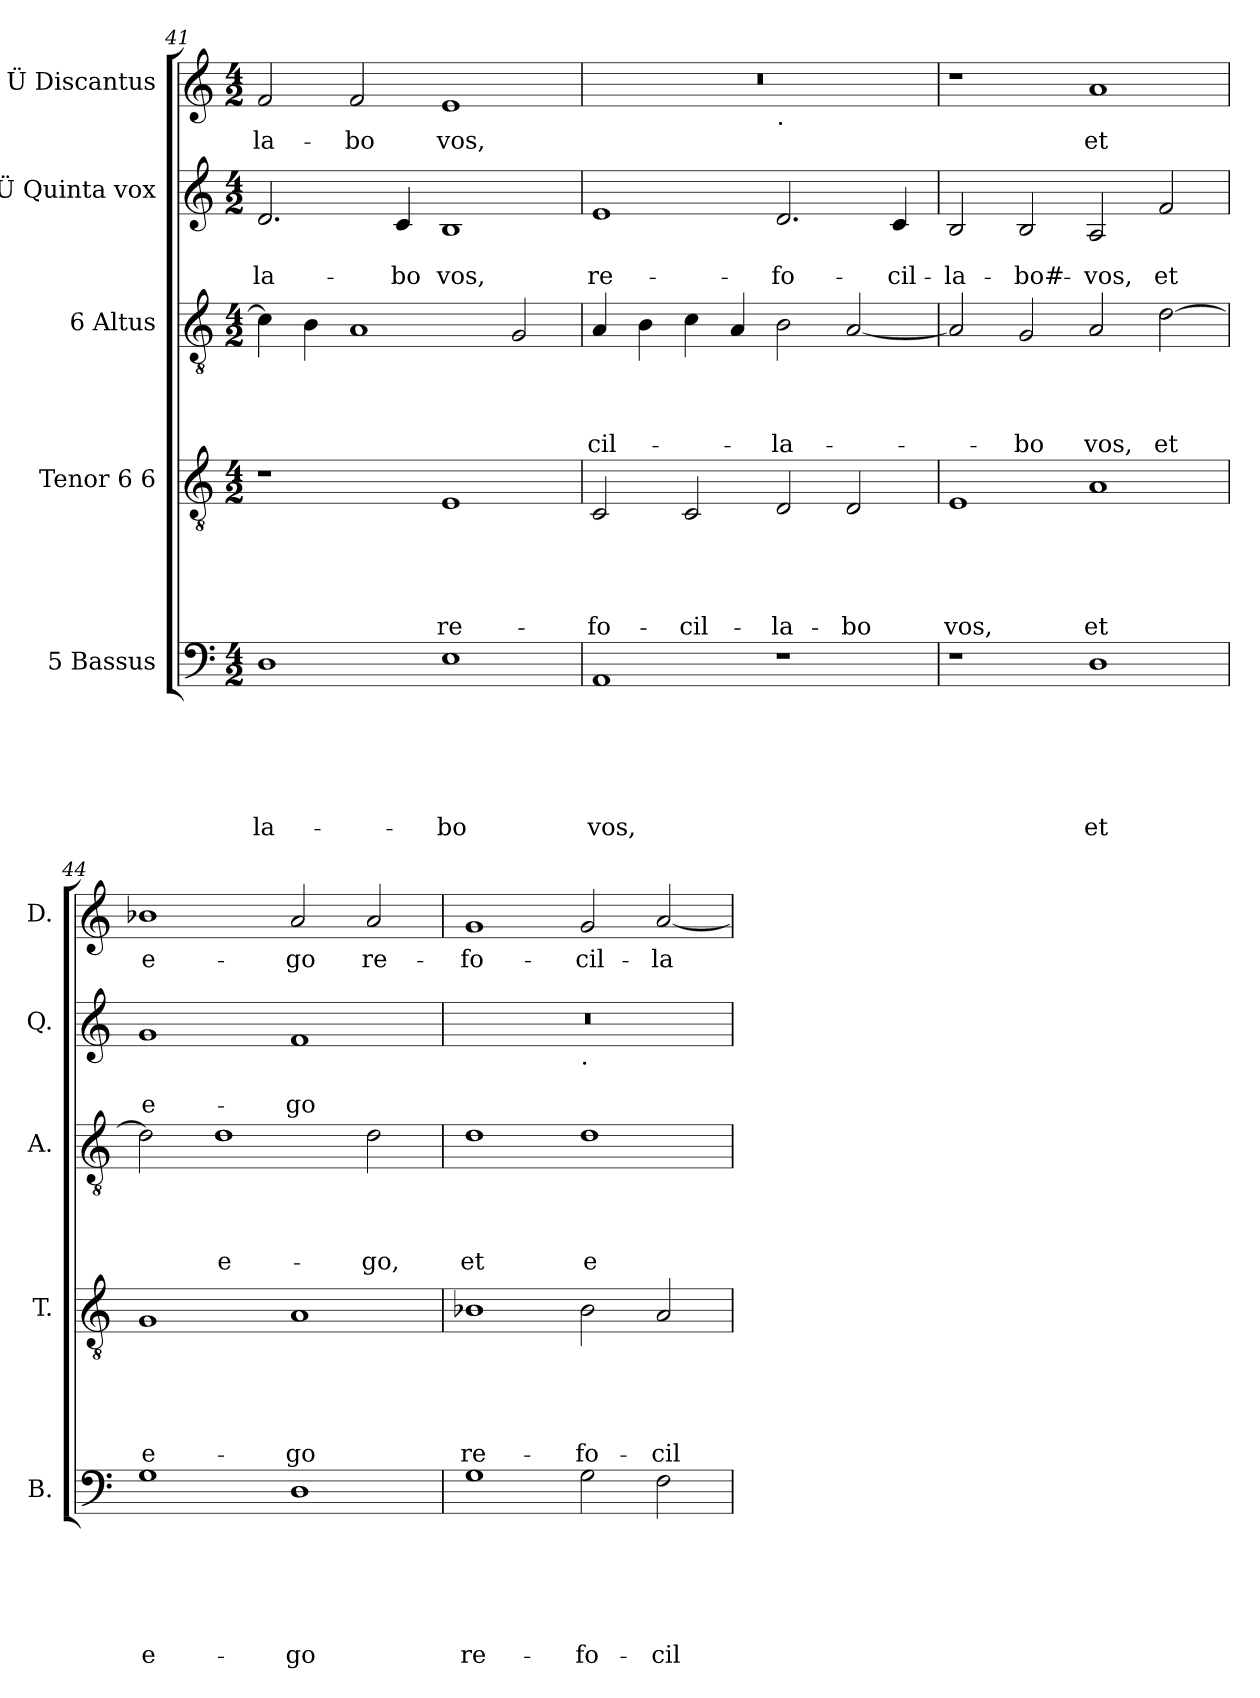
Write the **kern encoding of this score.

**kern	**text	**text	**text	**text	**text	**text	**kern	**text	**text	**text	**text	**text	**kern	**text	**text	**text	**text	**kern	**text	**text	**kern	**text
*part5	*part5	*part5	*part5	*part5	*part5	*part5	*part4	*part4	*part4	*part4	*part4	*part4	*part3	*part3	*part3	*part3	*part3	*part2	*part2	*part2	*part1	*part1
*staff5	*staff5	*staff5	*staff5	*staff5	*staff5	*staff5	*staff4	*staff4	*staff4	*staff4	*staff4	*staff4	*staff3	*staff3	*staff3	*staff3	*staff3	*staff2	*staff2	*staff2	*staff1	*staff1
*I"5 Bassus	*	*	*	*	*	*	*I"Tenor 6 6	*	*	*	*	*	*I"6 Altus	*	*	*	*	*I"Ü Quinta vox	*	*	*I"Ü Discantus	*
*I'B.	*	*	*	*	*	*	*I'T.	*	*	*	*	*	*I'A.	*	*	*	*	*I'Q.	*	*	*I'D.	*
*clefF4	*	*	*	*	*	*	*clefGv2	*	*	*	*	*	*clefGv2	*	*	*	*	*clefG2	*	*	*clefG2	*
*k[]	*	*	*	*	*	*	*k[]	*	*	*	*	*	*k[]	*	*	*	*	*k[]	*	*	*k[]	*
*C:	*	*	*	*	*	*	*C:	*	*	*	*	*	*C:	*	*	*	*	*C:	*	*	*C:	*
*M4/2	*	*	*	*	*	*	*M4/2	*	*	*	*	*	*M4/2	*	*	*	*	*M4/2	*	*	*M4/2	*
=41	=41	=41	=41	=41	=41	=41	=41	=41	=41	=41	=41	=41	=41	=41	=41	=41	=41	=41	=41	=41	=41	=41
!	!	!	!	!	!	!LO:LY:b	!	!	!	!	!	!	!	!	!	!	!	!	!	!LO:LY:b	!	!LO:LY:b
1D	.	.	.	.	.	-la-	1r	.	.	.	.	.	4c\]	.	.	.	.	2.d/	.	-la-	2f/	-la-
.	.	.	.	.	.	.	.	.	.	.	.	.	4B\	.	.	.	.	.	.	.	.	.
!	!	!	!	!	!	!	!	!	!	!	!	!	!	!	!	!	!	!	!	!	!	!LO:LY:b
.	.	.	.	.	.	.	.	.	.	.	.	.	1A	.	.	.	.	.	.	.	2f/	-bo
!	!	!	!	!	!	!	!	!	!	!	!	!	!	!	!	!	!	!	!	!LO:LY:b	!	!
.	.	.	.	.	.	.	.	.	.	.	.	.	.	.	.	.	.	4c/	.	-bo	.	.
!	!	!	!	!	!	!LO:LY:b	!	!	!	!	!	!LO:LY:b	!	!	!	!	!	!	!	!LO:LY:b	!	!LO:LY:b
1E	.	.	.	.	.	-bo	1E	.	.	.	.	re-	.	.	.	.	.	1B	.	vos,	1e	vos,
.	.	.	.	.	.	.	.	.	.	.	.	.	2G/	.	.	.	.	.	.	.	.	.
=42	=42	=42	=42	=42	=42	=42	=42	=42	=42	=42	=42	=42	=42	=42	=42	=42	=42	=42	=42	=42	=42	=42
!	!	!	!	!	!	!LO:LY:b	!	!	!	!	!	!LO:LY:b	!	!	!	!	!LO:LY:b	!	!	!LO:LY:b	!	!
*	*	*	*	*	*	*	*	*	*	*	*	*	*	*	*	*	*	*	*	*	*^	*
1AA	.	.	.	.	.	vos,	2C/	.	.	.	.	-fo-	4A/	.	.	.	-cil-	1e	.	re-	0r	1ryy	.
.	.	.	.	.	.	.	.	.	.	.	.	.	4B\	.	.	.	.	.	.	.	.	.	.
!	!	!	!	!	!	!	!	!	!	!	!	!LO:LY:b	!	!	!	!	!	!	!	!	!	!	!
.	.	.	.	.	.	.	2C/	.	.	.	.	-cil-	4c\	.	.	.	.	.	.	.	.	.	.
.	.	.	.	.	.	.	.	.	.	.	.	.	4A/	.	.	.	.	.	.	.	.	.	.
!	!	!	!	!	!	!	!	!	!	!	!	!	!	!	!	!	!	!	!	!	!	!LO:TX:b:t=.	!
!	!	!	!	!	!	!	!	!	!	!	!	!LO:LY:b	!	!	!	!	!LO:LY:b	!	!	!LO:LY:b	!	!	!
1r	.	.	.	.	.	.	2D/	.	.	.	.	-la-	2B\	.	.	.	-la-	2.d/	.	-fo-	.	1ryy	.
!	!	!	!	!	!	!	!	!	!	!	!	!LO:LY:b	!	!	!	!	!	!	!	!	!	!	!
.	.	.	.	.	.	.	2D/	.	.	.	.	-bo	[<2A/	.	.	.	.	.	.	.	.	.	.
!	!	!	!	!	!	!	!	!	!	!	!	!	!	!	!	!	!	!	!	!LO:LY:b	!	!	!
.	.	.	.	.	.	.	.	.	.	.	.	.	.	.	.	.	.	4c/	.	-cil-	.	.	.
=43	=43	=43	=43	=43	=43	=43	=43	=43	=43	=43	=43	=43	=43	=43	=43	=43	=43	=43	=43	=43	=43	=43	=43
!	!	!	!	!	!	!	!	!	!	!	!	!LO:LY:b	!	!	!	!	!	!	!	!LO:LY:b	!	!	!
*	*	*	*	*	*	*	*	*	*	*	*	*	*	*	*	*	*	*	*	*	*v	*v	*
1r	.	.	.	.	.	.	1E	.	.	.	.	vos,	2A/]	.	.	.	.	2B/	.	-la-	1r	.
!	!	!	!	!	!	!	!	!	!	!	!	!	!	!	!	!	!LO:LY:b	!	!	!LO:LY:b:rj	!	!
.	.	.	.	.	.	.	.	.	.	.	.	.	2G/	.	.	.	-bo	2B/	.	-bo#-	.	.
!	!	!	!	!	!	!LO:LY:b	!	!	!	!	!	!LO:LY:b	!	!	!	!	!LO:LY:b	!	!	!LO:LY:b	!	!LO:LY:b
1D	.	.	.	.	.	et	1A	.	.	.	.	et	2A/	.	.	.	vos,	2A/	.	-vos,	1a	et
!	!	!	!	!	!	!	!	!	!	!	!	!	!	!	!	!	!LO:LY:b	!	!	!LO:LY:b	!	!
.	.	.	.	.	.	.	.	.	.	.	.	.	[>2d\	.	.	.	et	2f/	.	et	.	.
=44	=44	=44	=44	=44	=44	=44	=44	=44	=44	=44	=44	=44	=44	=44	=44	=44	=44	=44	=44	=44	=44	=44
!	!	!	!	!	!	!LO:LY:b:rj	!	!	!	!	!	!LO:LY:b:rj	!	!	!	!	!	!	!	!LO:LY:b:rj	!	!LO:LY:b:rj
1G	.	.	.	.	.	e-	1G	.	.	.	.	e-	2d\]	.	.	.	.	1g	.	e-	1b-X	e-
!	!	!	!	!	!	!	!	!	!	!	!	!	!	!	!	!	!LO:LY:b:rj	!	!	!	!	!
.	.	.	.	.	.	.	.	.	.	.	.	.	1d	.	.	.	e-	.	.	.	.	.
!	!	!	!	!	!	!LO:LY:b	!	!	!	!	!	!LO:LY:b	!	!	!	!	!	!	!	!LO:LY:b	!	!LO:LY:b
1D	.	.	.	.	.	-go	1A	.	.	.	.	-go	.	.	.	.	.	1f	.	-go	2a/	-go
!	!	!	!	!	!	!	!	!	!	!	!	!	!	!	!	!	!LO:LY:b	!	!	!	!	!LO:LY:b
.	.	.	.	.	.	.	.	.	.	.	.	.	2d\	.	.	.	-go,	.	.	.	2a/	re-
!!LO:PB:g=z
=45	=45	=45	=45	=45	=45	=45	=45	=45	=45	=45	=45	=45	=45	=45	=45	=45	=45	=45	=45	=45	=45	=45
!	!	!	!	!	!	!LO:LY:b	!	!	!	!	!	!LO:LY:b	!	!	!	!	!LO:LY:b	!	!	!	!	!LO:LY:b
*	*	*	*	*	*	*	*	*	*	*	*	*	*	*	*	*	*	*^	*	*	*	*
1G	.	.	.	.	.	re-	1B-X	.	.	.	.	re-	1d	.	.	.	et	0r	1ryy	.	.	1g	-fo-
!	!	!	!	!	!	!	!	!	!	!	!	!	!	!	!	!	!	!	!LO:TX:b:t=.	!	!	!	!
!	!	!	!	!	!	!LO:LY:b	!	!	!	!	!	!LO:LY:b	!	!	!	!	!LO:LY:b:rj	!	!	!	!	!	!LO:LY:b
2G\	.	.	.	.	.	-fo-	2B-\	.	.	.	.	-fo-	1d	.	.	.	e-	.	1ryy	.	.	2g/	-cil-
!	!	!	!	!	!	!LO:LY:b	!	!	!	!	!	!LO:LY:b	!	!	!	!	!	!	!	!	!	!	!LO:LY:b
2F\	.	.	.	.	.	-cil-	2A/	.	.	.	.	-cil-	.	.	.	.	.	.	.	.	.	[<2a/	-la-
*	*	*	*	*	*	*	*	*	*	*	*	*	*	*	*	*	*	*v	*v	*	*	*	*
=	=	=	=	=	=	=	=	=	=	=	=	=	=	=	=	=	=	=	=	=	=	=
*-	*-	*-	*-	*-	*-	*-	*-	*-	*-	*-	*-	*-	*-	*-	*-	*-	*-	*-	*-	*-	*-	*-
